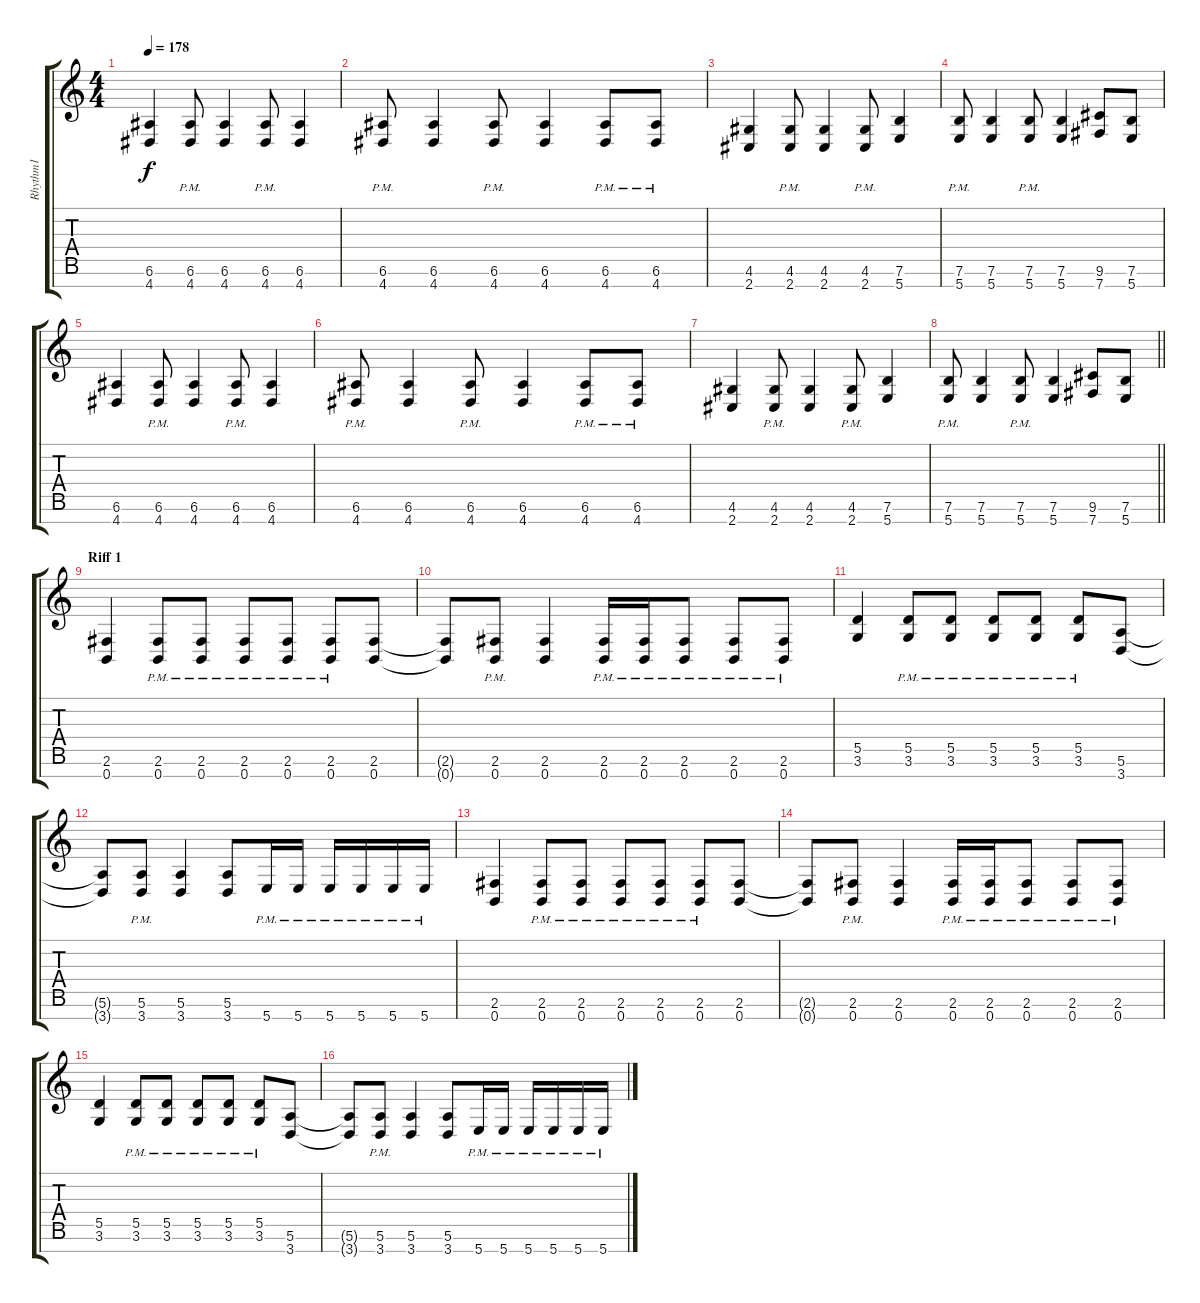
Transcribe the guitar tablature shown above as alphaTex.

\track ("Rhythm1" "Rhythm1") {instrument distortionguitar}
\staff {score tabs}
\tuning (E4 B3 G3 D3 A2 E2 B1) {hide}
\ts (4 4)
\tempo 178
\clef g2
\ks c
(6.6 4.7).4{dy f} (6.6{pm} 4.7{pm}).8 (6.6 4.7).4 (6.6{pm} 4.7{pm}).8 (6.6 4.7).4 |
(6.6{pm} 4.7{pm}).8 (6.6 4.7).4 (6.6{pm} 4.7{pm}).8 (6.6 4.7).4 (6.6{pm} 4.7{pm}).8 (6.6{pm} 4.7{pm}).8 |
(4.6 2.7).4 (4.6{pm} 2.7{pm}).8 (4.6 2.7).4 (4.6{pm} 2.7{pm}).8 (7.6 5.7).4 |
(7.6{pm} 5.7{pm}).8 (7.6 5.7).4 (7.6{pm} 5.7{pm}).8 (7.6 5.7).4 (9.6 7.7).8 (7.6 5.7).8 |
(6.6 4.7).4 (6.6{pm} 4.7{pm}).8 (6.6 4.7).4 (6.6{pm} 4.7{pm}).8 (6.6 4.7).4 |
(6.6{pm} 4.7{pm}).8 (6.6 4.7).4 (6.6{pm} 4.7{pm}).8 (6.6 4.7).4 (6.6{pm} 4.7{pm}).8 (6.6{pm} 4.7{pm}).8 |
(4.6 2.7).4 (4.6{pm} 2.7{pm}).8 (4.6 2.7).4 (4.6{pm} 2.7{pm}).8 (7.6 5.7).4 |
\barLineRight lightlight
(7.6{pm} 5.7{pm}).8 (7.6 5.7).4 (7.6{pm} 5.7{pm}).8 (7.6 5.7).4 (9.6 7.7).8 (7.6 5.7).8 |
\section ("" "Riff 1")
(2.6 0.7).4 (2.6{pm} 0.7{pm}).8 (2.6{pm} 0.7{pm}).8 (2.6{pm} 0.7{pm}).8 (2.6{pm} 0.7{pm}).8 (2.6{pm} 0.7{pm}).8 (2.6 0.7).8 |
(2.6{t} 0.7{t}).8 (2.6{pm} 0.7{pm}).8 (2.6 0.7).4 (2.6{pm} 0.7{pm}).16 (2.6{pm} 0.7{pm}).16 (2.6{pm} 0.7{pm}).8 (2.6{pm} 0.7{pm}).8 (2.6{pm} 0.7{pm}).8 |
(5.5 3.6).4 (5.5{pm} 3.6{pm}).8 (5.5{pm} 3.6{pm}).8 (5.5{pm} 3.6{pm}).8 (5.5{pm} 3.6{pm}).8 (5.5{pm} 3.6{pm}).8 (5.6 3.7).8 |
(5.6{t} 3.7{t}).8 (5.6{pm} 3.7{pm}).8 (5.6 3.7).4 (5.6 3.7).8 5.7{pm}.16 5.7{pm}.16 5.7{pm}.16 5.7{pm}.16 5.7{pm}.16 5.7{pm}.16 |
(2.6 0.7).4 (2.6{pm} 0.7{pm}).8 (2.6{pm} 0.7{pm}).8 (2.6{pm} 0.7{pm}).8 (2.6{pm} 0.7{pm}).8 (2.6{pm} 0.7{pm}).8 (2.6 0.7).8 |
(2.6{t} 0.7{t}).8 (2.6{pm} 0.7{pm}).8 (2.6 0.7).4 (2.6{pm} 0.7{pm}).16 (2.6{pm} 0.7{pm}).16 (2.6{pm} 0.7{pm}).8 (2.6{pm} 0.7{pm}).8 (2.6{pm} 0.7{pm}).8 |
(5.5 3.6).4 (5.5{pm} 3.6{pm}).8 (5.5{pm} 3.6{pm}).8 (5.5{pm} 3.6{pm}).8 (5.5{pm} 3.6{pm}).8 (5.5{pm} 3.6{pm}).8 (5.6 3.7).8 |
(5.6{t} 3.7{t}).8 (5.6{pm} 3.7{pm}).8 (5.6 3.7).4 (5.6 3.7).8 5.7{pm}.16 5.7{pm}.16 5.7{pm}.16 5.7{pm}.16 5.7{pm}.16 5.7{pm}.16
